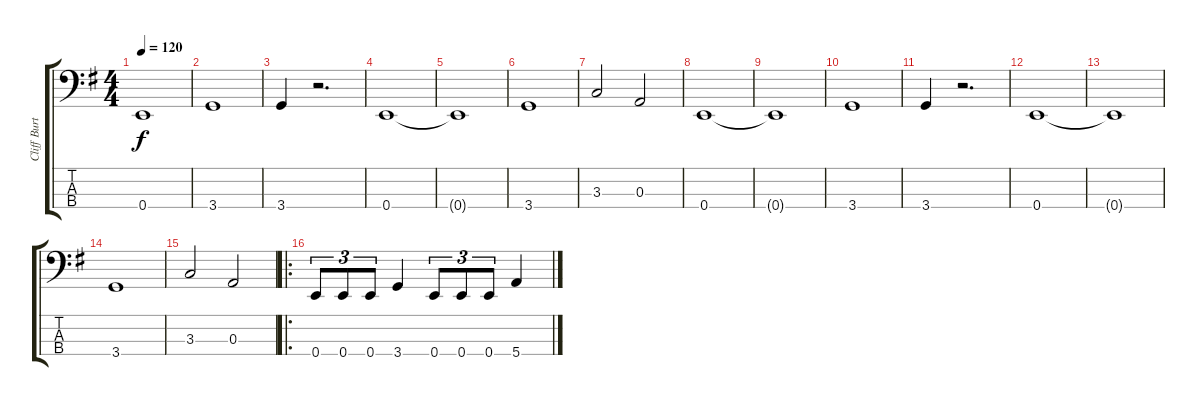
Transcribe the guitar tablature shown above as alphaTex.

\track ("Cliff Burton" "Cliff Burt") {instrument electricbassfinger}
\staff {score tabs}
\tuning (G2 D2 A1 E1) {hide}
\ts (4 4)
\tempo 120
\clef f4
\ks eminor
0.4{t}.1{dy f} |
3.4.1 |
3.4.4 r.2{d} |
0.4.1 |
0.4{t}.1 |
3.4.1 |
3.3.2 0.3.2 |
0.4.1 |
0.4{t}.1 |
3.4.1 |
3.4.4 r.2{d} |
0.4.1 |
0.4{t}.1 |
3.4.1 |
3.3.2 0.3.2 |
\ro
0.4.8{tu (3 2)} 0.4.8{tu (3 2)} 0.4.8{tu (3 2)} 3.4.4 0.4.8{tu (3 2)} 0.4.8{tu (3 2)} 0.4.8{tu (3 2)} 5.4.4
